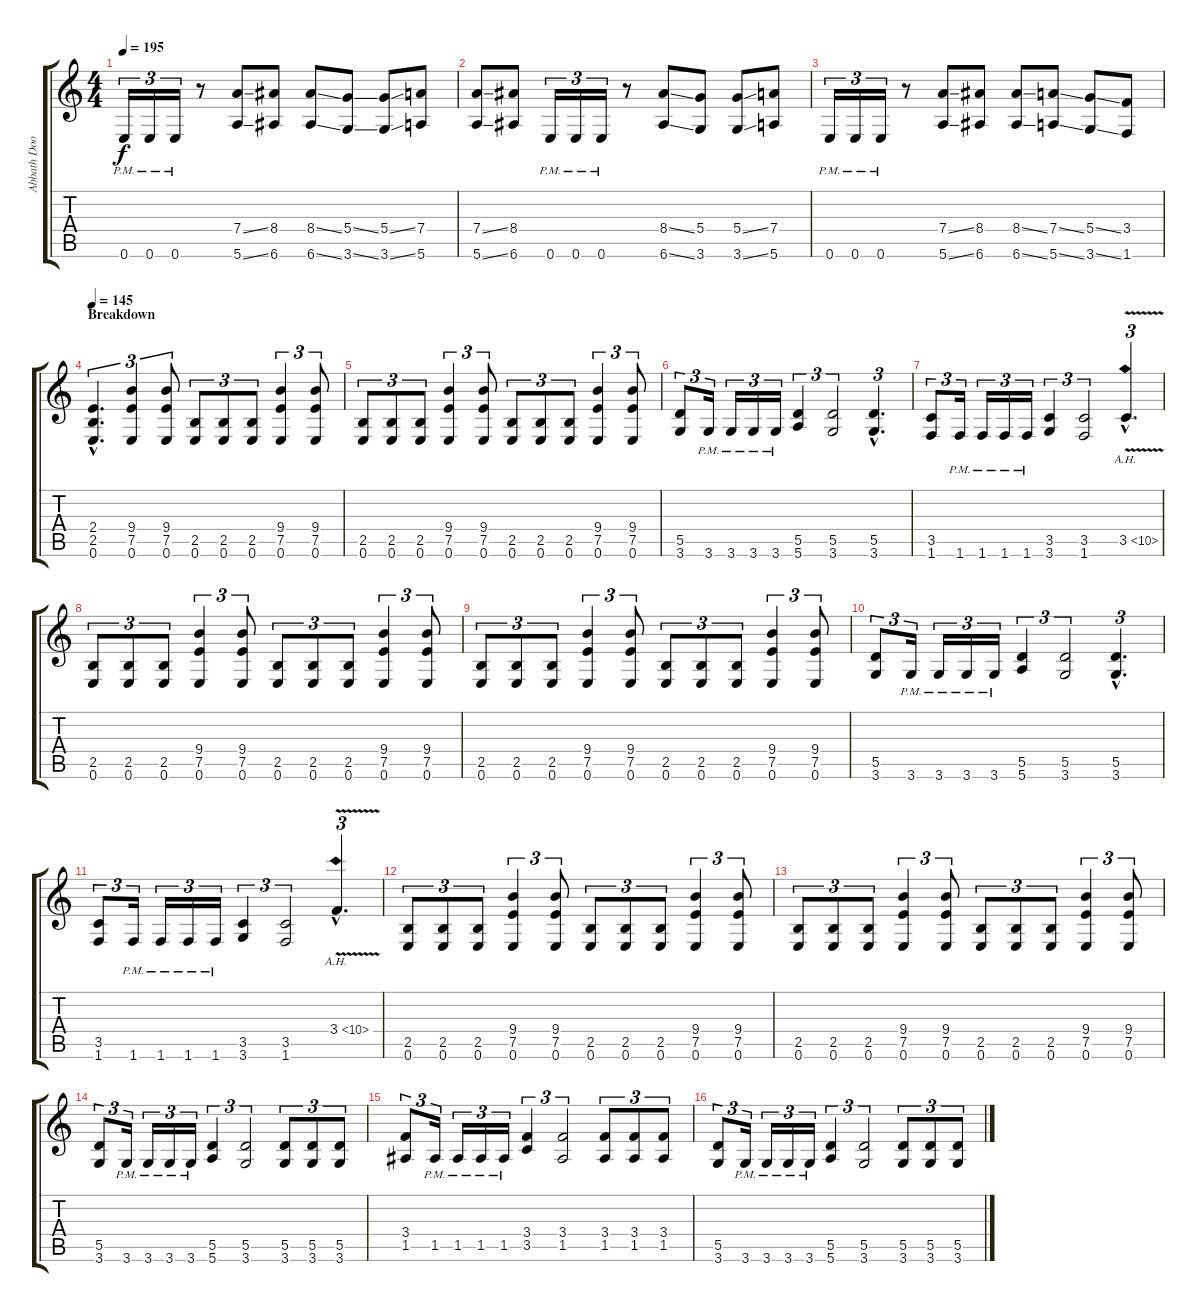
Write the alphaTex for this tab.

\track ("Abbath Doom Occulta" "Abbath Doo") {instrument distortionguitar}
\staff {score tabs}
\tuning (E4 B3 G3 D3 A2 E2) {hide}
\ts (4 4)
\tempo 195
\clef g2
\ks c
0.6{pm}.16{tu (3 2) dy f} 0.6{pm}.16{tu (3 2)} 0.6{pm}.16{tu (3 2)} r.8 (7.4{ss} 5.6{ss}).8 (8.4 6.6).8 (8.4{ss} 6.6{ss}).8 (5.4{ss} 3.6{ss}).8 (5.4{ss} 3.6{ss}).8 (7.4 5.6).8 |
(7.4{ss} 5.6{ss}).8 (8.4 6.6).8 0.6{pm}.16{tu (3 2)} 0.6{pm}.16{tu (3 2)} 0.6{pm}.16{tu (3 2)} r.8 (8.4{ss} 6.6{ss}).8 (5.4 3.6).8 (5.4{ss} 3.6{ss}).8 (7.4 5.6).8 |
0.6{pm}.16{tu (3 2)} 0.6{pm}.16{tu (3 2)} 0.6{pm}.16{tu (3 2)} r.8 (7.4{ss} 5.6{ss}).8 (8.4 6.6).8 (8.4{ss} 6.6{ss}).8 (7.4{ss} 5.6{ss}).8 (5.4{ss} 3.6{ss}).8 (3.4 1.6).8 |
\section ("" "Breakdown")
\tempo 145
(2.4{hac} 2.5{hac} 0.6{hac}).4{d tu (3 2)} (9.4 7.5 0.6).4{tu (3 2)} (9.4 7.5 0.6).8{tu (3 2)} (2.5 0.6).8{tu (3 2)} (2.5 0.6).8{tu (3 2)} (2.5 0.6).8{tu (3 2)} (9.4 7.5 0.6).4{tu (3 2)} (9.4 7.5 0.6).8{tu (3 2)} |
(2.5 0.6).8{tu (3 2)} (2.5 0.6).8{tu (3 2)} (2.5 0.6).8{tu (3 2)} (9.4 7.5 0.6).4{tu (3 2)} (9.4 7.5 0.6).8{tu (3 2)} (2.5 0.6).8{tu (3 2)} (2.5 0.6).8{tu (3 2)} (2.5 0.6).8{tu (3 2)} (9.4 7.5 0.6).4{tu (3 2)} (9.4 7.5 0.6).8{tu (3 2)} |
(5.5 3.6).8{tu (3 2)} 3.6{pm}.16{tu (3 2)} 3.6{pm}.16{tu (3 2)} 3.6{pm}.16{tu (3 2)} 3.6{pm}.16{tu (3 2)} (5.5 5.6).4{tu (3 2)} (5.5 3.6).2{tu (3 2)} (5.5{hac} 3.6{hac}).4{d tu (3 2)} |
(3.5 1.6).8{tu (3 2)} 1.6{pm}.16{tu (3 2)} 1.6{pm}.16{tu (3 2)} 1.6{pm}.16{tu (3 2)} 1.6{pm}.16{tu (3 2)} (3.5 3.6).4{tu (3 2)} (3.5 1.6).2{tu (3 2)} 3.5{ah 7 v hac}.4{d tu (3 2)} |
(2.5 0.6).8{tu (3 2)} (2.5 0.6).8{tu (3 2)} (2.5 0.6).8{tu (3 2)} (9.4 7.5 0.6).4{tu (3 2)} (9.4 7.5 0.6).8{tu (3 2)} (2.5 0.6).8{tu (3 2)} (2.5 0.6).8{tu (3 2)} (2.5 0.6).8{tu (3 2)} (9.4 7.5 0.6).4{tu (3 2)} (9.4 7.5 0.6).8{tu (3 2)} |
(2.5 0.6).8{tu (3 2)} (2.5 0.6).8{tu (3 2)} (2.5 0.6).8{tu (3 2)} (9.4 7.5 0.6).4{tu (3 2)} (9.4 7.5 0.6).8{tu (3 2)} (2.5 0.6).8{tu (3 2)} (2.5 0.6).8{tu (3 2)} (2.5 0.6).8{tu (3 2)} (9.4 7.5 0.6).4{tu (3 2)} (9.4 7.5 0.6).8{tu (3 2)} |
(5.5 3.6).8{tu (3 2)} 3.6{pm}.16{tu (3 2)} 3.6{pm}.16{tu (3 2)} 3.6{pm}.16{tu (3 2)} 3.6{pm}.16{tu (3 2)} (5.5 5.6).4{tu (3 2)} (5.5 3.6).2{tu (3 2)} (5.5{hac} 3.6{hac}).4{d tu (3 2)} |
(3.5 1.6).8{tu (3 2)} 1.6{pm}.16{tu (3 2)} 1.6{pm}.16{tu (3 2)} 1.6{pm}.16{tu (3 2)} 1.6{pm}.16{tu (3 2)} (3.5 3.6).4{tu (3 2)} (3.5 1.6).2{tu (3 2)} 3.4{ah 7 v hac}.4{d tu (3 2)} |
(2.5 0.6).8{tu (3 2)} (2.5 0.6).8{tu (3 2)} (2.5 0.6).8{tu (3 2)} (9.4 7.5 0.6).4{tu (3 2)} (9.4 7.5 0.6).8{tu (3 2)} (2.5 0.6).8{tu (3 2)} (2.5 0.6).8{tu (3 2)} (2.5 0.6).8{tu (3 2)} (9.4 7.5 0.6).4{tu (3 2)} (9.4 7.5 0.6).8{tu (3 2)} |
(2.5 0.6).8{tu (3 2)} (2.5 0.6).8{tu (3 2)} (2.5 0.6).8{tu (3 2)} (9.4 7.5 0.6).4{tu (3 2)} (9.4 7.5 0.6).8{tu (3 2)} (2.5 0.6).8{tu (3 2)} (2.5 0.6).8{tu (3 2)} (2.5 0.6).8{tu (3 2)} (9.4 7.5 0.6).4{tu (3 2)} (9.4 7.5 0.6).8{tu (3 2)} |
(5.5 3.6).8{tu (3 2)} 3.6{pm}.16{tu (3 2)} 3.6{pm}.16{tu (3 2)} 3.6{pm}.16{tu (3 2)} 3.6{pm}.16{tu (3 2)} (5.5 5.6).4{tu (3 2)} (5.5 3.6).2{tu (3 2)} (5.5 3.6).8{tu (3 2)} (5.5 3.6).8{tu (3 2)} (5.5 3.6).8{tu (3 2)} |
(3.4 1.5).8{tu (3 2)} 1.5{pm}.16{tu (3 2)} 1.5{pm}.16{tu (3 2)} 1.5{pm}.16{tu (3 2)} 1.5{pm}.16{tu (3 2)} (3.4 3.5).4{tu (3 2)} (3.4 1.5).2{tu (3 2)} (3.4 1.5).8{tu (3 2)} (3.4 1.5).8{tu (3 2)} (3.4 1.5).8{tu (3 2)} |
(5.5 3.6).8{tu (3 2)} 3.6{pm}.16{tu (3 2)} 3.6{pm}.16{tu (3 2)} 3.6{pm}.16{tu (3 2)} 3.6{pm}.16{tu (3 2)} (5.5 5.6).4{tu (3 2)} (5.5 3.6).2{tu (3 2)} (5.5 3.6).8{tu (3 2)} (5.5 3.6).8{tu (3 2)} (5.5 3.6).8{tu (3 2)}
